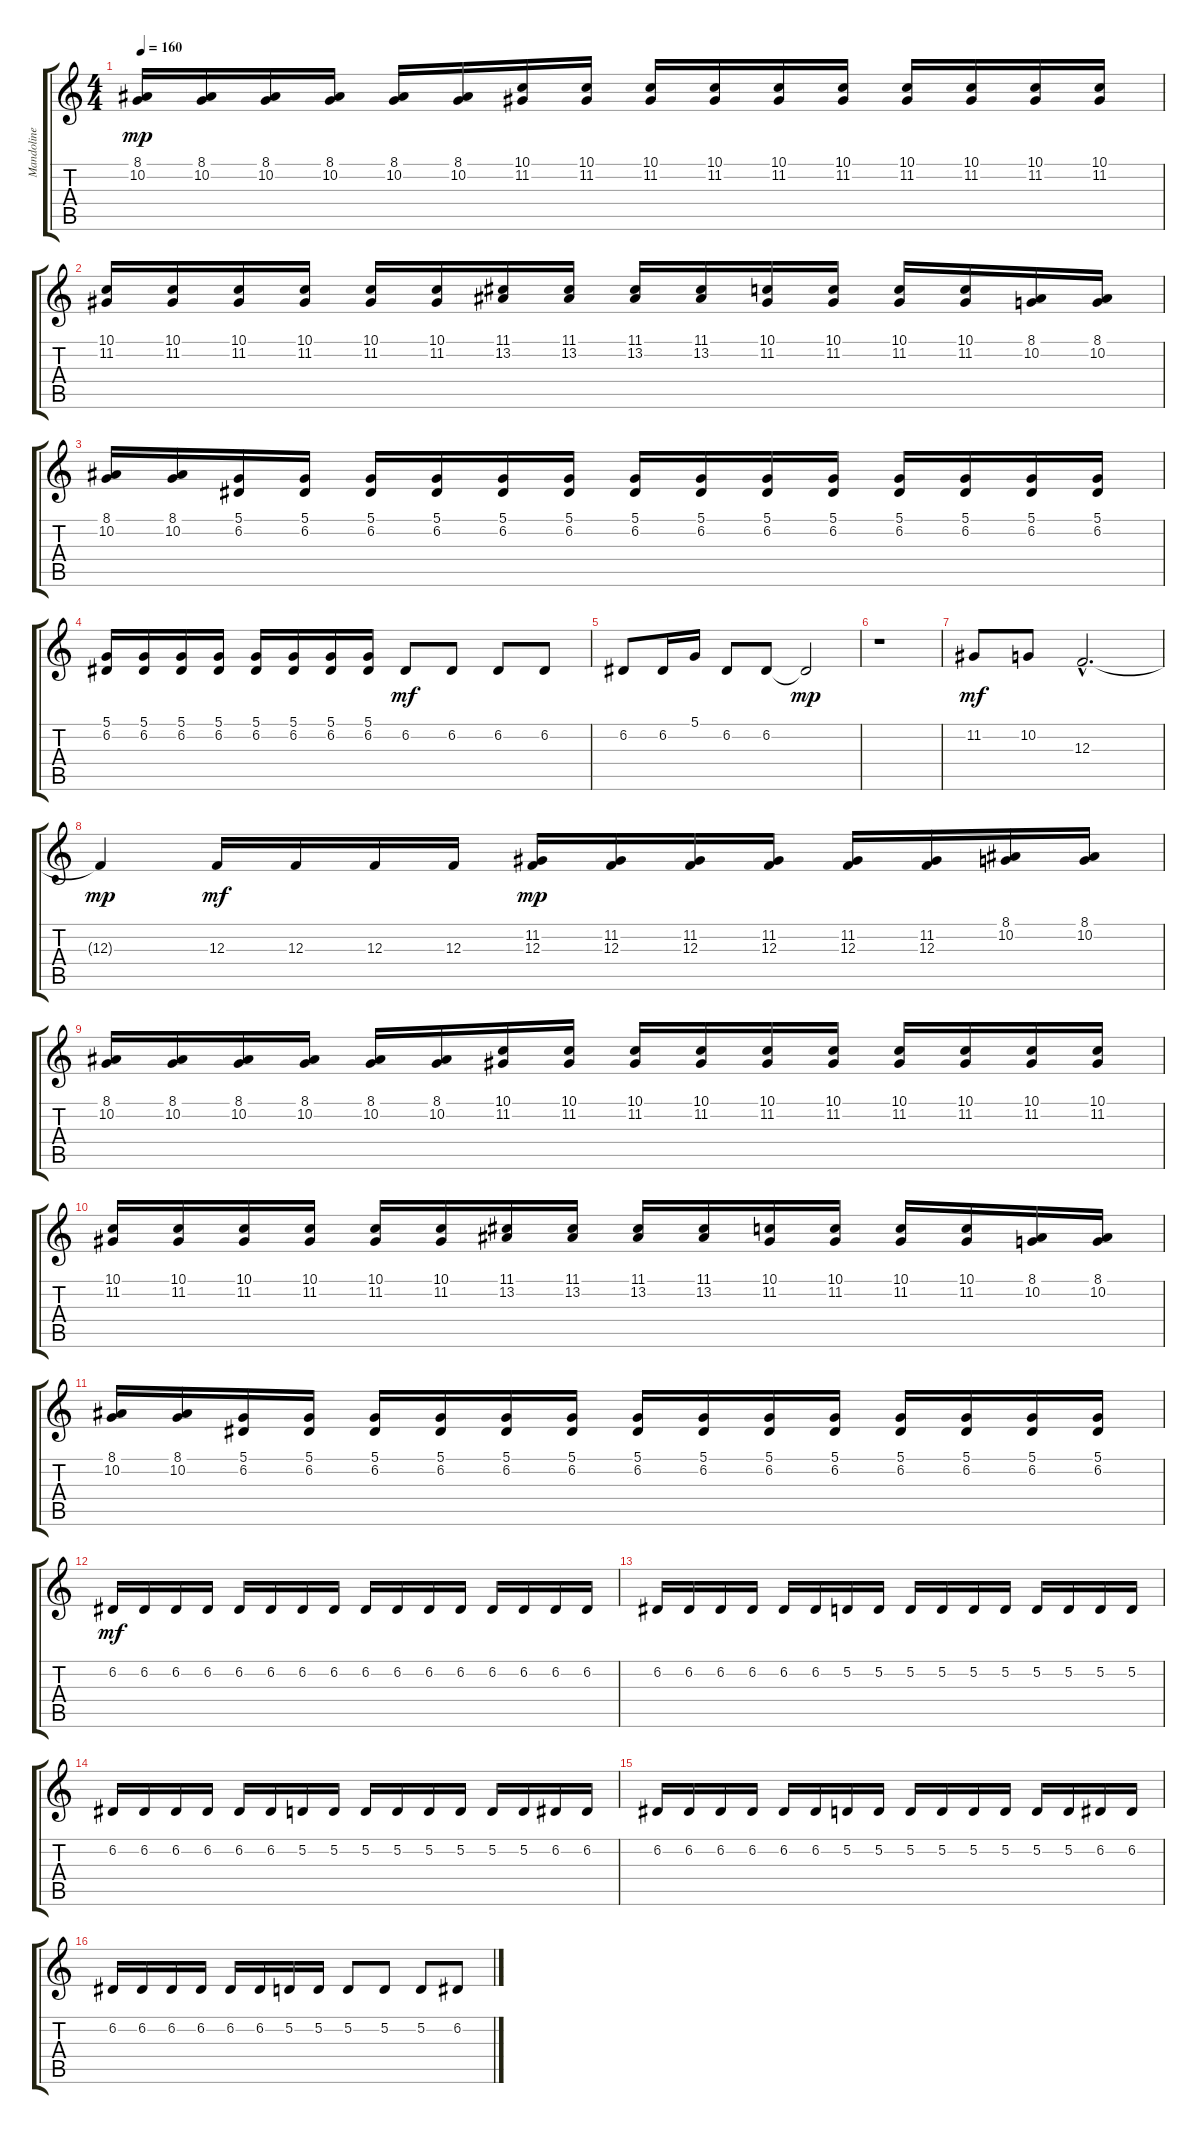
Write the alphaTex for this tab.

\track ("Mandoline" "Mandoline") {instrument acousticgrandpiano}
\staff {score tabs}
\tuning (D4 A3 F3 C3 G2 D2) {hide}
\ts (4 4)
\tempo 160
\clef g2
\ks c
(8.1 10.2).16{dy mp} (8.1 10.2).16 (8.1 10.2).16 (8.1 10.2).16 (8.1 10.2).16 (8.1 10.2).16 (10.1 11.2).16 (10.1 11.2).16 (10.1 11.2).16 (10.1 11.2).16 (10.1 11.2).16 (10.1 11.2).16 (10.1 11.2).16 (10.1 11.2).16 (10.1 11.2).16 (10.1 11.2).16 |
(10.1 11.2).16 (10.1 11.2).16 (10.1 11.2).16 (10.1 11.2).16 (10.1 11.2).16 (10.1 11.2).16 (11.1 13.2).16 (11.1 13.2).16 (11.1 13.2).16 (11.1 13.2).16 (10.1 11.2).16 (10.1 11.2).16 (10.1 11.2).16 (10.1 11.2).16 (8.1 10.2).16 (8.1 10.2).16 |
(8.1 10.2).16 (8.1 10.2).16 (5.1 6.2).16 (5.1 6.2).16 (5.1 6.2).16 (5.1 6.2).16 (5.1 6.2).16 (5.1 6.2).16 (5.1 6.2).16 (5.1 6.2).16 (5.1 6.2).16 (5.1 6.2).16 (5.1 6.2).16 (5.1 6.2).16 (5.1 6.2).16 (5.1 6.2).16 |
(5.1 6.2).16 (5.1 6.2).16 (5.1 6.2).16 (5.1 6.2).16 (5.1 6.2).16 (5.1 6.2).16 (5.1 6.2).16 (5.1 6.2).16 6.2.8{dy mf} 6.2.8 6.2.8 6.2.8 |
6.2.8 6.2.16 5.1.16 6.2.8 6.2.8 6.2{t}.2{dy mp} |
r.1 |
11.2.8{dy mf} 10.2.8 12.3{hac}.2{d} |
12.3{t}.4{dy mp} 12.3.16{dy mf} 12.3.16 12.3.16 12.3.16 (11.2 12.3).16{dy mp} (11.2 12.3).16 (11.2 12.3).16 (11.2 12.3).16 (11.2 12.3).16 (11.2 12.3).16 (8.1 10.2).16 (8.1 10.2).16 |
(8.1 10.2).16 (8.1 10.2).16 (8.1 10.2).16 (8.1 10.2).16 (8.1 10.2).16 (8.1 10.2).16 (10.1 11.2).16 (10.1 11.2).16 (10.1 11.2).16 (10.1 11.2).16 (10.1 11.2).16 (10.1 11.2).16 (10.1 11.2).16 (10.1 11.2).16 (10.1 11.2).16 (10.1 11.2).16 |
(10.1 11.2).16 (10.1 11.2).16 (10.1 11.2).16 (10.1 11.2).16 (10.1 11.2).16 (10.1 11.2).16 (11.1 13.2).16 (11.1 13.2).16 (11.1 13.2).16 (11.1 13.2).16 (10.1 11.2).16 (10.1 11.2).16 (10.1 11.2).16 (10.1 11.2).16 (8.1 10.2).16 (8.1 10.2).16 |
(8.1 10.2).16 (8.1 10.2).16 (5.1 6.2).16 (5.1 6.2).16 (5.1 6.2).16 (5.1 6.2).16 (5.1 6.2).16 (5.1 6.2).16 (5.1 6.2).16 (5.1 6.2).16 (5.1 6.2).16 (5.1 6.2).16 (5.1 6.2).16 (5.1 6.2).16 (5.1 6.2).16 (5.1 6.2).16 |
6.2.16{dy mf} 6.2.16 6.2.16 6.2.16 6.2.16 6.2.16 6.2.16 6.2.16 6.2.16 6.2.16 6.2.16 6.2.16 6.2.16 6.2.16 6.2.16 6.2.16 |
6.2.16 6.2.16 6.2.16 6.2.16 6.2.16 6.2.16 5.2.16 5.2.16 5.2.16 5.2.16 5.2.16 5.2.16 5.2.16 5.2.16 5.2.16 5.2.16 |
6.2.16 6.2.16 6.2.16 6.2.16 6.2.16 6.2.16 5.2.16 5.2.16 5.2.16 5.2.16 5.2.16 5.2.16 5.2.16 5.2.16 6.2.16 6.2.16 |
6.2.16 6.2.16 6.2.16 6.2.16 6.2.16 6.2.16 5.2.16 5.2.16 5.2.16 5.2.16 5.2.16 5.2.16 5.2.16 5.2.16 6.2.16 6.2.16 |
6.2.16 6.2.16 6.2.16 6.2.16 6.2.16 6.2.16 5.2.16 5.2.16 5.2.8 5.2.8 5.2.8 6.2.8
